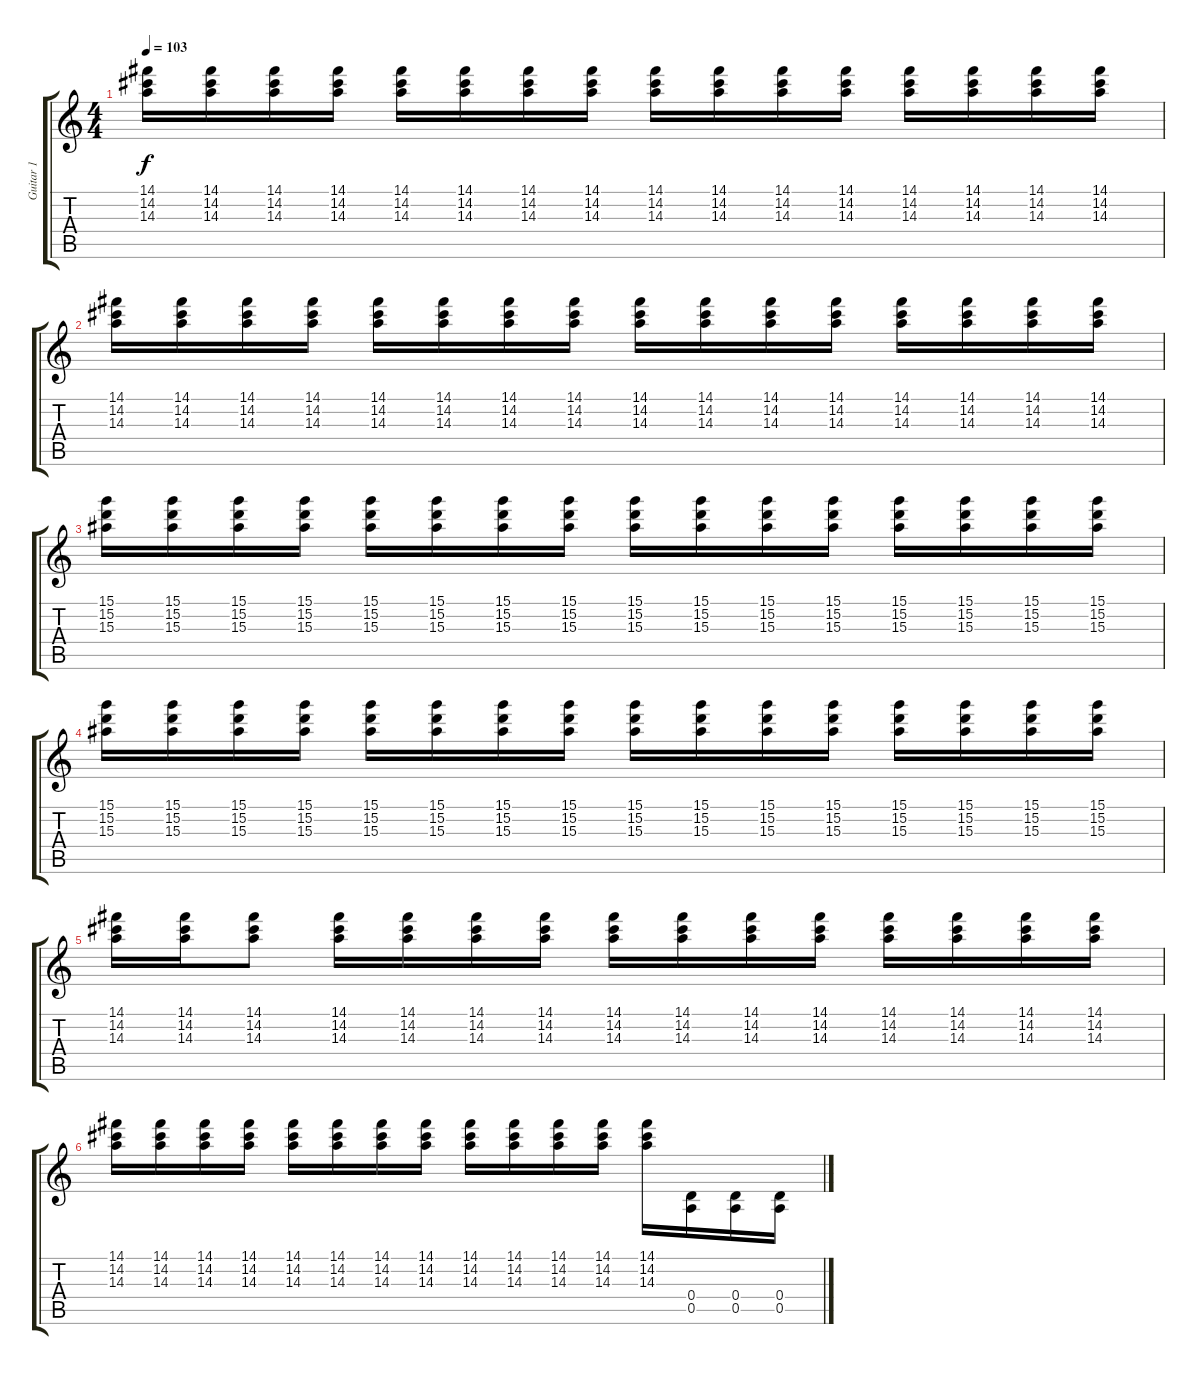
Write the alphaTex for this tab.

\track ("Guitar 1" "Guitar 1") {instrument electricguitarclean}
\staff {score tabs}
\tuning (E4 B3 G3 D3 A2 E2) {hide}
\ts (4 4)
\tempo 103
\clef g2
\ks c
(14.1 14.2 14.3).16{dy f} (14.1 14.2 14.3).16 (14.1 14.2 14.3).16 (14.1 14.2 14.3).16 (14.1 14.2 14.3).16 (14.1 14.2 14.3).16 (14.1 14.2 14.3).16 (14.1 14.2 14.3).16 (14.1 14.2 14.3).16 (14.1 14.2 14.3).16 (14.1 14.2 14.3).16 (14.1 14.2 14.3).16 (14.1 14.2 14.3).16 (14.1 14.2 14.3).16 (14.1 14.2 14.3).16 (14.1 14.2 14.3).16 |
(14.1 14.2 14.3).16 (14.1 14.2 14.3).16 (14.1 14.2 14.3).16 (14.1 14.2 14.3).16 (14.1 14.2 14.3).16 (14.1 14.2 14.3).16 (14.1 14.2 14.3).16 (14.1 14.2 14.3).16 (14.1 14.2 14.3).16 (14.1 14.2 14.3).16 (14.1 14.2 14.3).16 (14.1 14.2 14.3).16 (14.1 14.2 14.3).16 (14.1 14.2 14.3).16 (14.1 14.2 14.3).16 (14.1 14.2 14.3).16 |
(15.1 15.2 15.3).16 (15.1 15.2 15.3).16 (15.1 15.2 15.3).16 (15.1 15.2 15.3).16 (15.1 15.2 15.3).16 (15.1 15.2 15.3).16 (15.1 15.2 15.3).16 (15.1 15.2 15.3).16 (15.1 15.2 15.3).16 (15.1 15.2 15.3).16 (15.1 15.2 15.3).16 (15.1 15.2 15.3).16 (15.1 15.2 15.3).16 (15.1 15.2 15.3).16 (15.1 15.2 15.3).16 (15.1 15.2 15.3).16 |
(15.1 15.2 15.3).16 (15.1 15.2 15.3).16 (15.1 15.2 15.3).16 (15.1 15.2 15.3).16 (15.1 15.2 15.3).16 (15.1 15.2 15.3).16 (15.1 15.2 15.3).16 (15.1 15.2 15.3).16 (15.1 15.2 15.3).16 (15.1 15.2 15.3).16 (15.1 15.2 15.3).16 (15.1 15.2 15.3).16 (15.1 15.2 15.3).16 (15.1 15.2 15.3).16 (15.1 15.2 15.3).16 (15.1 15.2 15.3).16 |
(14.1 14.2 14.3).16 (14.1 14.2 14.3).16 (14.1 14.2 14.3).8 (14.1 14.2 14.3).16 (14.1 14.2 14.3).16 (14.1 14.2 14.3).16 (14.1 14.2 14.3).16 (14.1 14.2 14.3).16 (14.1 14.2 14.3).16 (14.1 14.2 14.3).16 (14.1 14.2 14.3).16 (14.1 14.2 14.3).16 (14.1 14.2 14.3).16 (14.1 14.2 14.3).16 (14.1 14.2 14.3).16 |
(14.1 14.2 14.3).16 (14.1 14.2 14.3).16 (14.1 14.2 14.3).16 (14.1 14.2 14.3).16 (14.1 14.2 14.3).16 (14.1 14.2 14.3).16 (14.1 14.2 14.3).16 (14.1 14.2 14.3).16 (14.1 14.2 14.3).16 (14.1 14.2 14.3).16 (14.1 14.2 14.3).16 (14.1 14.2 14.3).16 (14.1 14.2 14.3).16 (0.4 0.5).16 (0.4 0.5).16 (0.4 0.5).16
